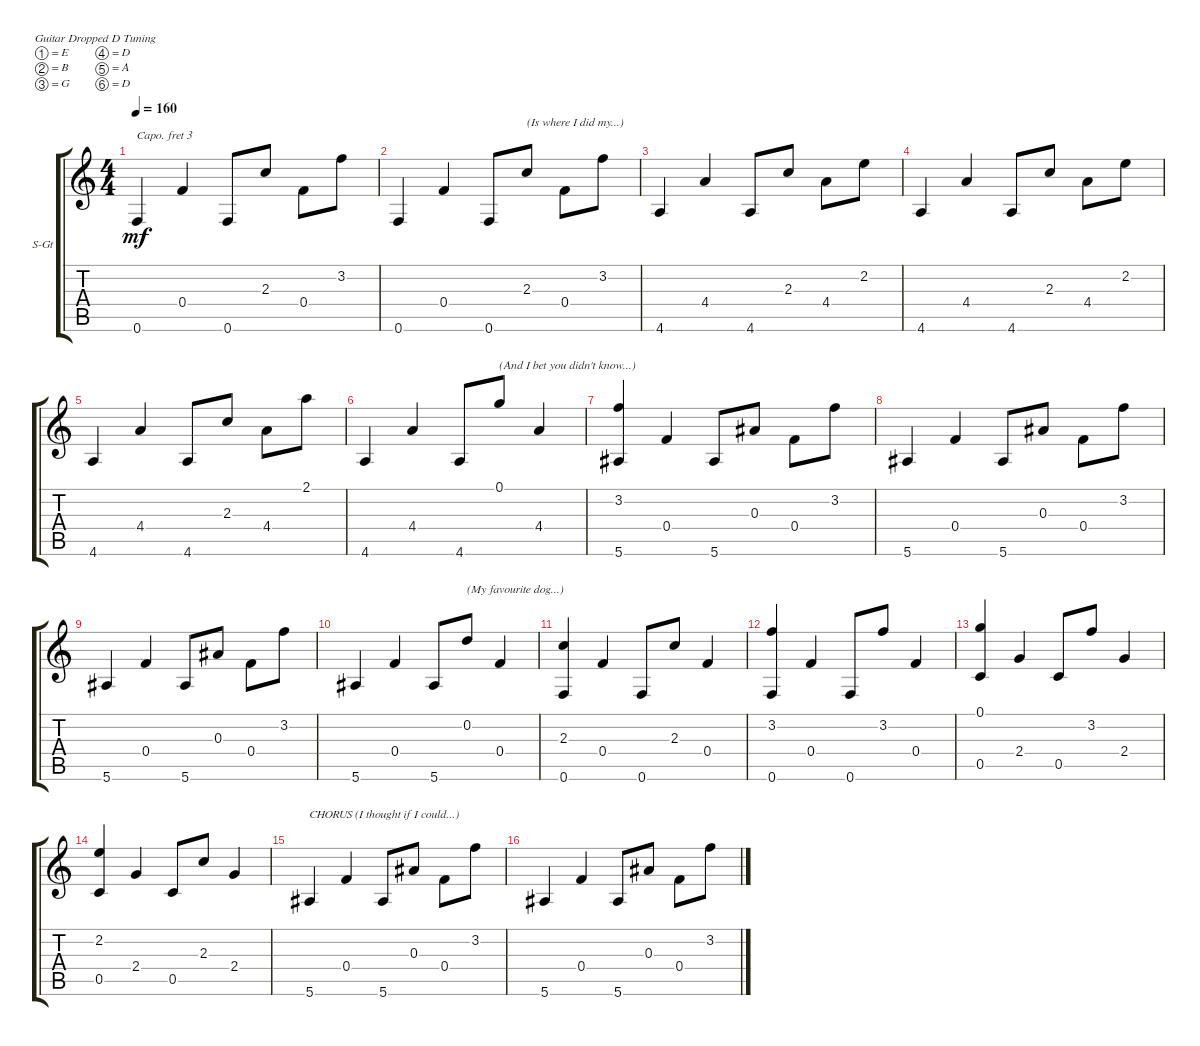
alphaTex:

\defaultSystemsLayout 4
\bracketExtendMode groupsimilarinstruments
\firstSystemTrackNameOrientation horizontal
\otherSystemsTrackNameOrientation horizontal
\track ("Steel Guitar" "S-Gt") {instrument acousticguitarsteel}
\staff {score tabs}
\capo 3
\tuning (E4 B3 G3 D3 A2 D2)
\ts (4 4)
\tempo 160
\clef g2
\ks c
0.6.4{dy mf} 0.4.4 0.6.8 2.3.8 0.4.8 3.2.8 |
0.6.4 0.4.4 0.6.8 2.3.8{txt "(Is where I did my...)"} 0.4.8 3.2.8 |
4.6.4 4.4.4 4.6.8 2.3.8 4.4.8 2.2.8 |
4.6.4 4.4.4 4.6.8 2.3.8 4.4.8 2.2.8 |
4.6.4 4.4.4 4.6.8 2.3.8 4.4.8 2.1.8 |
4.6.4 4.4.4 4.6.8 0.1.8{txt "(And I bet you didn't know...)"} 4.4.4 |
(5.6 3.2).4 0.4.4 5.6.8 0.3.8 0.4.8 3.2.8 |
5.6.4 0.4.4 5.6.8 0.3.8 0.4.8 3.2.8 |
5.6.4 0.4.4 5.6.8 0.3.8 0.4.8 3.2.8 |
5.6.4 0.4.4 5.6.8 0.2.8{txt "(My favourite dog...)"} 0.4.4 |
(0.6 2.3).4 0.4.4 0.6.8 2.3.8 0.4.4 |
(0.6 3.2).4 0.4.4 0.6.8 3.2.8 0.4.4 |
(0.5 0.1).4 2.4.4 0.5.8 3.2.8 2.4.4 |
(0.5 2.2).4 2.4.4 0.5.8 2.3.8 2.4.4 |
5.6.4{txt "CHORUS (I thought if I could...)"} 0.4.4 5.6.8 0.3.8 0.4.8 3.2.8 |
5.6.4 0.4.4 5.6.8 0.3.8 0.4.8 3.2.8
